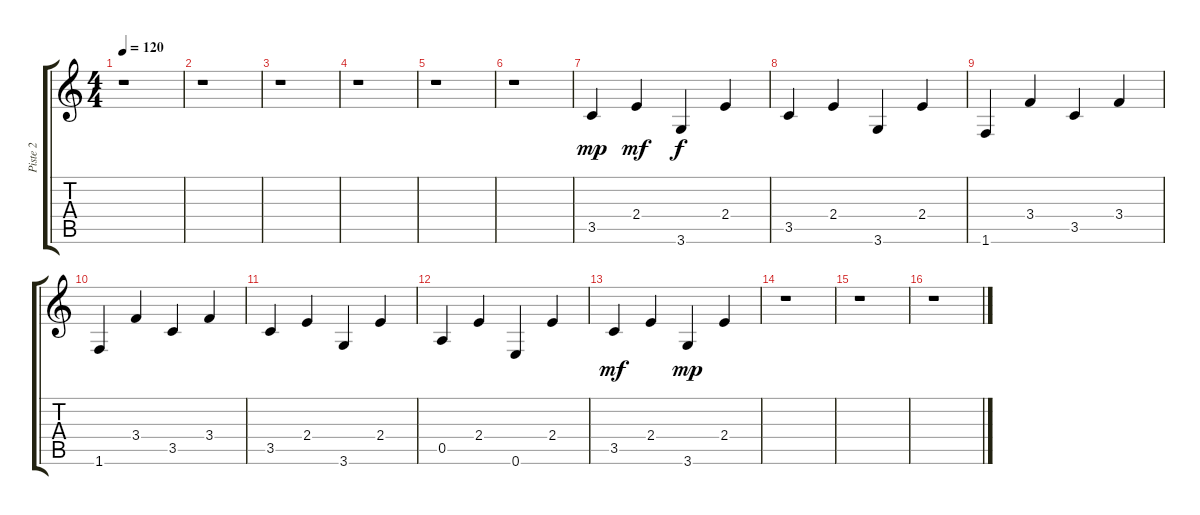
\track ("Piste 2" "Piste 2") {instrument acousticguitarnylon}
\staff {score tabs}
\tuning (E4 B3 G3 D3 A2 E2) {hide}
\ts (4 4)
\tempo 120
\clef g2
\ks c
r.1{dy mp} |
r.1 |
r.1 |
r.1 |
r.1 |
r.1 |
3.5.4 2.4.4{dy mf} 3.6.4{dy f} 2.4.4 |
3.5.4 2.4.4 3.6.4 2.4.4 |
1.6.4 3.4.4 3.5.4 3.4.4 |
1.6.4 3.4.4 3.5.4 3.4.4 |
3.5.4 2.4.4 3.6.4 2.4.4 |
0.5.4 2.4.4 0.6.4 2.4.4 |
3.5.4{dy mf} 2.4.4 3.6.4{dy mp} 2.4.4 |
r.1 |
r.1 |
r.1
